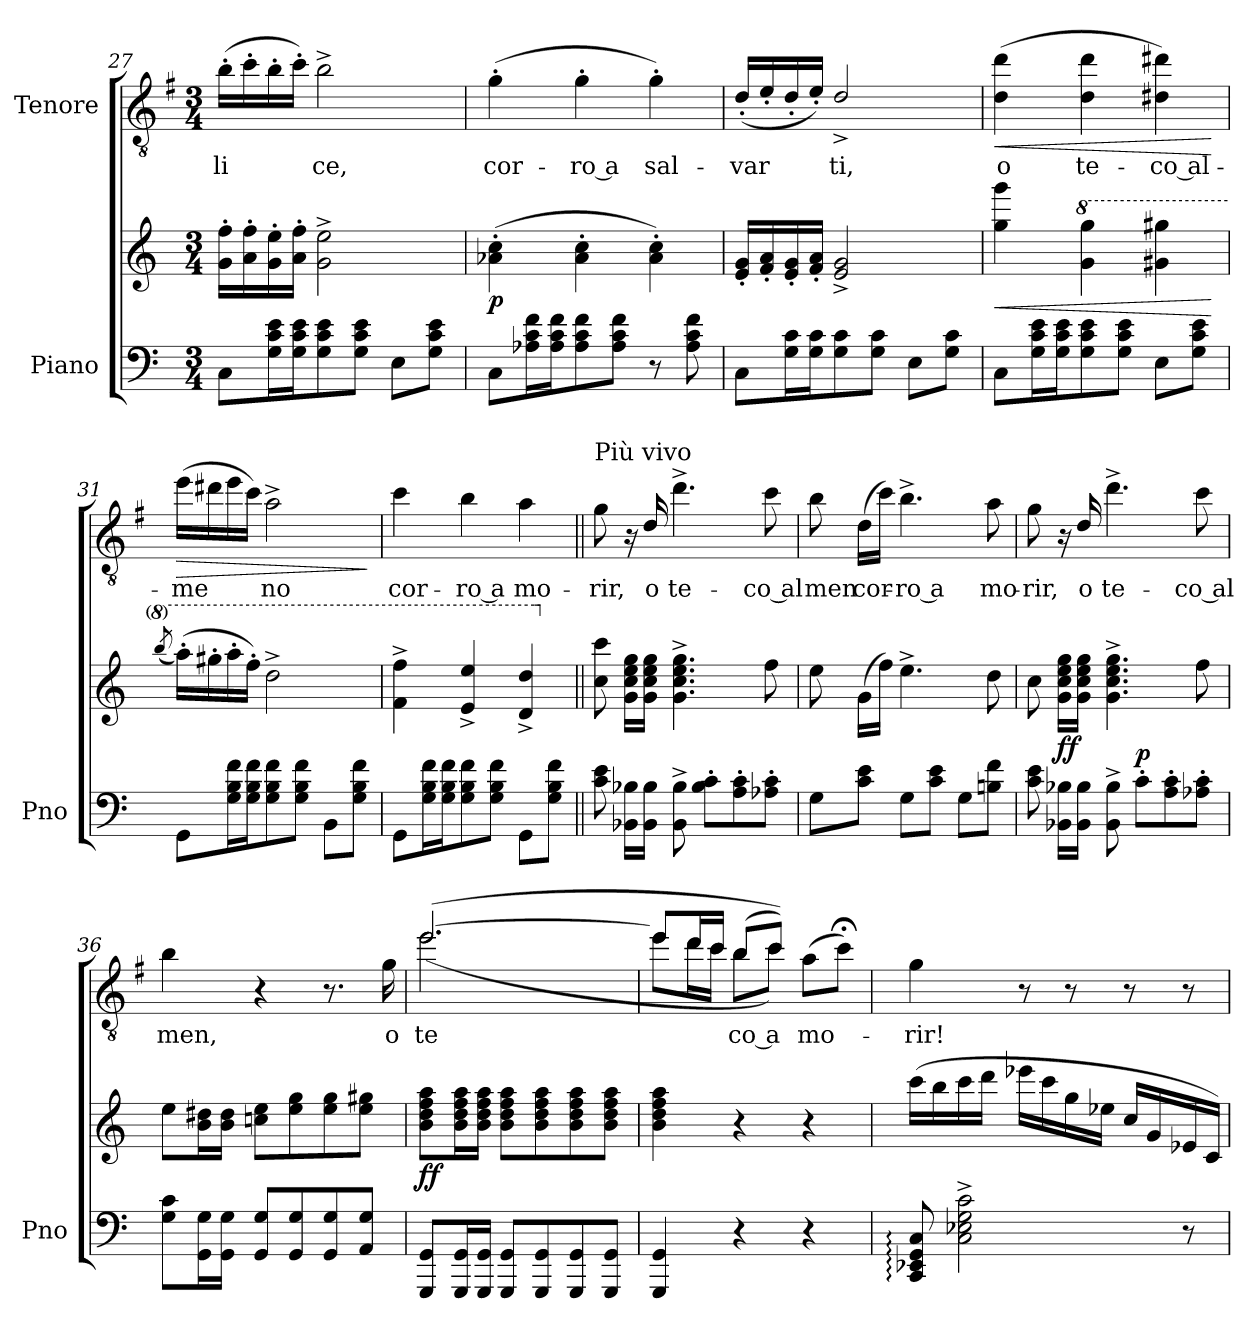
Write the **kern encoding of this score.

**kern	**kern	**dynam	**kern	**text	**dynam
*part2	*part2	*part2	*part1	*part1	*part1
*staff3	*staff2	*staff2/3	*staff1	*staff1	*staff1
*I"Piano	*	*	*I"Tenore	*	*
*I'Pno	*	*	*	*	*
!!LO:LB:g=z
*clefF4	*clefG2	*	*clefGv2	*	*
*	*	*	*ITrd4c7	*	*
*k[]	*k[]	*	*k[]	*	*
*M3/4	*M3/4	*	*M3/4	*	*
=27	=27	=27	=27	=27	=27
8C\L	16g\' 16ff\'LL	.	(16e'\LL	li	.
.	16a\' 16ff\'	.	16f'\	.	.
16G\ 16c\ 16e\L	16g\' 16ee\'	.	16e'\	.	.
16G\ 16c\ 16e\J	16a\' 16ff\'JJ	.	16f'\JJ)	.	.
8G\ 8c\ 8e\	2g\^ 2ee\^	.	2e^\	ce,	.
8G\ 8c\ 8e\J	.	.	.	.	.
8E\L	.	.	.	.	.
8G\ 8c\ 8e\J	.	.	.	.	.
=28	=28	=28	=28	=28	=28
!	!	!LO:DY:b	!	!	!
8C\L	(4a-X\' 4cc\'	p	(4c'\	cor-	.
16A-X\ 16c\ 16f\L	.	.	.	.	.
16A-\ 16c\ 16f\J	.	.	.	.	.
8A-\ 8c\ 8f\	4a-\' 4cc\'	.	4c'\	ro a	.
8A-\ 8c\ 8f\J	.	.	.	.	.
8r	4a-\' 4cc\')	.	4c'\)	sal-	.
8A-\ 8c\ 8f\	.	.	.	.	.
=29	=29	=29	=29	=29	=29
8C\L	16e/' 16g/'LL	.	(16G'/LL	var	.
.	16f/' 16a/'	.	16A'/	.	.
16G\ 16c\L	16e/' 16g/'	.	16G'/	.	.
16G\ 16c\J	16f/' 16a/'JJ	.	16A'/JJ)	.	.
8G\ 8c\	2e/^ 2g/^	.	2G^/	ti,	.
8G\ 8c\J	.	.	.	.	.
8E\L	.	.	.	.	.
8G\ 8c\J	.	.	.	.	.
=30	=30	=30	=30	=30	=30
!	!	!LO:HP:b	!	!	!LO:HP:b
8C\L	4gg\ 4ggg\	<	(4G\ 4g\	o	<
16G\ 16c\ 16e\L	.	.	.	.	.
16G\ 16c\ 16e\J	.	.	.	.	.
*	*8va	*	*	*	*
8G\ 8c\ 8e\	4gg\ 4ggg\	.	4G\ 4g\	te-	.
8G\ 8c\ 8e\J	.	.	.	.	.
8E\L	4gg#X\ 4ggg#X\	.	4G#X\ 4g#X\)	co al-	.
8G\ 8c\ 8e\J	.	.	.	.	.
.	.	[	.	.	[
!!LO:LB:g=z
=31	=31	=31	=31	=31	=31
.	(8qbbb/	.	.	.	.
!	!	!	!	!	!LO:HP:b
8GG\L	(16aaa'\LL)	.	(16a\LL	me	>
.	16ggg#X'\	.	16g#X\	.	.
16G\ 16B\ 16f\L	16aaa'\	.	16a\	.	.
16G\ 16B\ 16f\J	16fff'\JJ)	.	16f\JJ)	.	.
8G\ 8B\ 8f\	2ddd^\	.	2d^\	no	.
8G\ 8B\ 8f\J	.	.	.	.	.
8BB\L	.	.	.	.	.
8G\ 8B\ 8f\J	.	.	.	.	.
.	.	.	.	.	]
=32	=32	=32	=32	=32	=32
8GG\L	4ff\^ 4fff\^	.	4f\	cor-	.
16G\ 16B\ 16f\L	.	.	.	.	.
16G\ 16B\ 16f\J	.	.	.	.	.
8G\ 8B\ 8f\	4ee/^ 4eee/^	.	4e\	ro a	.
8G\ 8B\ 8f\J	.	.	.	.	.
8GG\L	4dd/^ 4ddd/^	.	4d\	mo-	.
8G\ 8B\ 8f\J	.	.	.	.	.
=33||	=33||	=33||	=33||	=33||	=33||
*	*X8va	*	*	*	*
!	!	!	!LO:TX:a:t=Più vivo	!	!
8c\ 8e\	8cc\ 8ccc\	.	8c\	rir,	.
16BB-X\ 16B-X\LL	16g\ 16cc\ 16ee\ 16gg\LL	.	16r	.	.
16BB-\ 16B-\JJ	16g\ 16cc\ 16ee\ 16gg\JJ	.	16G/	o	.
8BB-\^ 8B-\^	4.g\^ 4.cc\^ 4.ee\^ 4.gg\^	.	4.g^\	te-	.
8B-\' 8c\'L	.	.	.	.	.
8A\' 8c\'	.	.	.	.	.
8A-X\' 8c\'J	8ff\	.	8f\	co al	.
=34	=34	=34	=34	=34	=34
8G\L	8ee\	.	8e\	men	.
8c\ 8e\J	(16g\LL	.	(16G\LL	cor-	.
.	16ff\JJ)	.	16f\JJ)	.	.
8G\L	4.ee^\	.	4.e^\	ro a	.
8c\ 8e\J	.	.	.	.	.
8G\L	.	.	.	.	.
8Bn\ 8f\J	8dd\	.	8d\	mo-	.
!!LO:PB:g=z
=35	=35	=35	=35	=35	=35
8c\ 8e\	8cc\	.	8c\	rir,	.
!	!	!LO:DY:b	!	!	!
16BB-X\ 16B-X\LL	16g\ 16cc\ 16ee\ 16gg\LL	ff	16r	.	.
16BB-\ 16B-\JJ	16g\ 16cc\ 16ee\ 16gg\JJ	.	16G/	o	.
8BB-\^ 8B-\^	4.g\^ 4.cc\^ 4.ee\^ 4.gg\^	.	4.g^\	te-	.
!	!	!LO:DY:a=2	!	!	!
8c'\L	.	p	.	.	.
8A\' 8c\'	.	.	.	.	.
8A-X\' 8c\'J	8ff\	.	8f\	co al	.
=36	=36	=36	=36	=36	=36
8G\ 8c\L	8ee\L	.	4e\	men,	.
16GG\ 16G\L	16b\ 16dd#X\L	.	.	.	.
16GG\ 16G\JJ	16b\ 16dd#\JJ	.	.	.	.
8GG/ 8G/L	8ccn\ 8ee\L	.	4r	.	.
8GG/ 8G/	8ee\ 8gg\	.	.	.	.
8GG/ 8G/	8ee\ 8gg\	.	8.r	.	.
8AA/ 8G/J	8ee\ 8gg#X\J	.	.	.	.
.	.	.	16c\	o	.
=37	=37	=37	=37	=37	=37
*	*	*	*^	*	*
!	!	!LO:DY:b	!	!	!	!
8GGG/ 8GG/L	8b\ 8dd\ 8ff\ 8aa\L	ff	([2.a/	(2.a\	te	.
16GGG/ 16GG/L	16b\ 16dd\ 16ff\ 16aa\L	.	.	.	.	.
16GGG/ 16GG/JJ	16b\ 16dd\ 16ff\ 16aa\JJ	.	.	.	.	.
8GGG/ 8GG/L	8b\ 8dd\ 8ff\ 8aa\L	.	.	.	.	.
8GGG/ 8GG/	8b\ 8dd\ 8ff\ 8aa\	.	.	.	.	.
8GGG/ 8GG/	8b\ 8dd\ 8ff\ 8aa\	.	.	.	.	.
8GGG/ 8GG/J	8b\ 8dd\ 8ff\ 8aa\J	.	.	.	.	.
=38	=38	=38	=38	=38	=38	=38
4GGG/ 4GG/	4b\ 4dd\ 4ff\ 4aa\	.	8a/L]	8a\L	.	.
.	.	.	16g/L	16g\L	.	.
.	.	.	16f/JJ	16f\JJ	.	.
4r	4r	.	(8e/L	8e\L	co a	.
.	.	.	8f/J))	8f\J)	.	.
4r	4r	.	(>8d\L	4ryy	mo-	.
.	.	.	8f;<\J)	.	.	.
*	*	*	*v	*v	*	*
!!LO:LB:g=z
=39	=39	=39	=39	=39	=39
8CC/: 8EE-X/: 8GG/: 8C/:	(16ccc\LL	.	4c\	-rir!	.
.	16bb\	.	.	.	.
2C\^ 2E-X\^ 2G\^ 2c\^	16ccc\	.	.	.	.
.	16ddd\JJ	.	.	.	.
.	16eee-X\LL	.	8r	.	.
.	16ccc\	.	.	.	.
.	16gg\	.	8r	.	.
.	16ee-X\JJ	.	.	.	.
.	16cc/LL	.	8r	.	.
.	16g/	.	.	.	.
8r	16e-X/	.	8r	.	.
.	16c/JJ)	.	.	.	.
=	=	=	=	=	=
*-	*-	*-	*-	*-	*-
